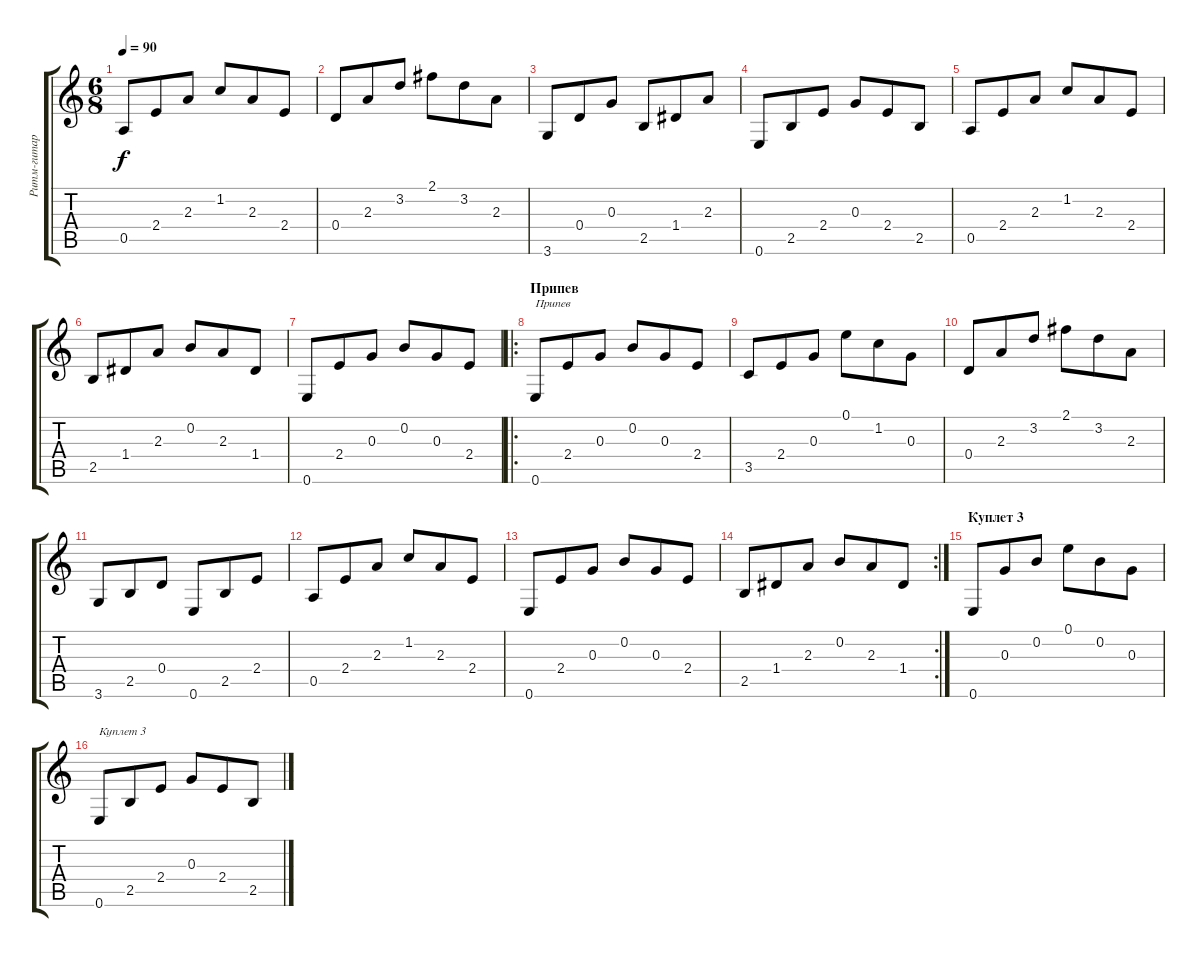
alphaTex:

\track ("Ритм-гитара" "Ритм-гитар") {instrument acousticguitarnylon}
\staff {score tabs}
\tuning (E4 B3 G3 D3 A2 E2) {hide}
\ts (6 8)
\tempo 90
\clef g2
\ks c
0.5.8{dy f} 2.4.8 2.3.8 1.2.8 2.3.8 2.4.8 |
0.4.8 2.3.8 3.2.8 2.1.8 3.2.8 2.3.8 |
3.6.8 0.4.8 0.3.8 2.5.8 1.4.8 2.3.8 |
0.6.8 2.5.8 2.4.8 0.3.8 2.4.8 2.5.8 |
0.5.8 2.4.8 2.3.8 1.2.8 2.3.8 2.4.8 |
2.5.8 1.4.8 2.3.8 0.2.8 2.3.8 1.4.8 |
0.6.8 2.4.8 0.3.8 0.2.8 0.3.8 2.4.8 |
\ro
\section ("" "Припев")
0.6.8{txt "Припев"} 2.4.8 0.3.8 0.2.8 0.3.8 2.4.8 |
3.5.8 2.4.8 0.3.8 0.1.8 1.2.8 0.3.8 |
0.4.8 2.3.8 3.2.8 2.1.8 3.2.8 2.3.8 |
3.6.8 2.5.8 0.4.8 0.6.8 2.5.8 2.4.8 |
0.5.8 2.4.8 2.3.8 1.2.8 2.3.8 2.4.8 |
0.6.8 2.4.8 0.3.8 0.2.8 0.3.8 2.4.8 |
\rc 2
2.5.8 1.4.8 2.3.8 0.2.8 2.3.8 1.4.8 |
\section ("" "Куплет 3")
0.6.8 0.3.8 0.2.8 0.1.8 0.2.8 0.3.8 |
0.6.8{txt "Куплет 3"} 2.5.8 2.4.8 0.3.8 2.4.8 2.5.8
